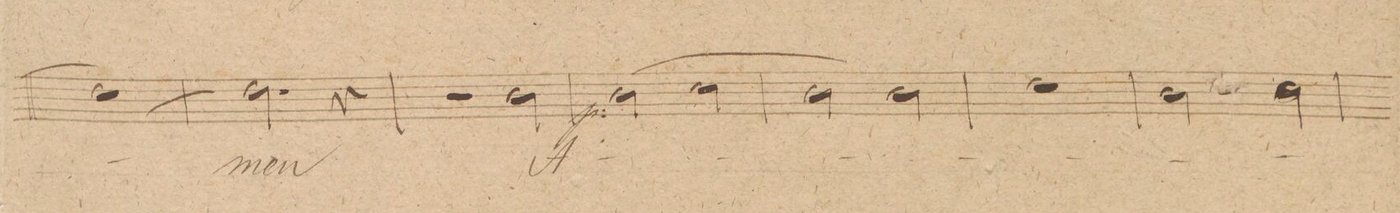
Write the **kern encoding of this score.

**kern	**text	**dynam
*I"Tenore.	*	*
*clefC4	*	*
*k[f#c#g#]	*	*
*met(c|)	*	*
*M2/2	*	*
1c#_	.	.
=301	=301	=301
2.c#\]	-men	.
4r	.	.
=302	=302	=302
2r	.	.
2A\	A-	.
=303	=303	=303
(2A\	.	p
2B\	.	.
=304	=304	=304
2A\)	.	.
2A\	.	.
=305	=305	=305
1c#	.	.
=306	=306	=306
2A\	.	.
2B\	.	.
=307	=307	=307
*-	*-	*-
